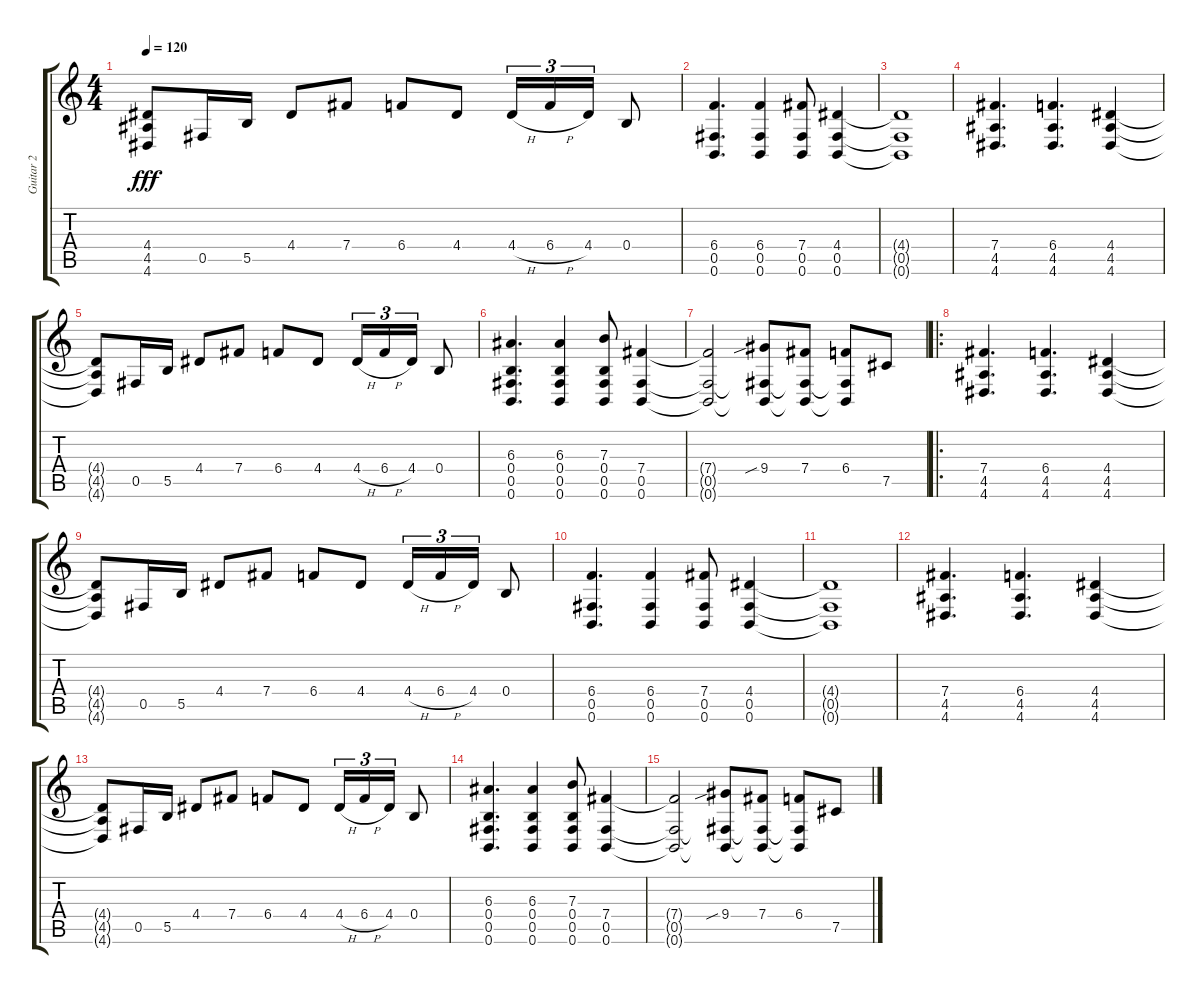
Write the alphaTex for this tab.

\track ("Guitar 2" "Guitar 2") {instrument distortionguitar}
\staff {score tabs}
\tuning (Db4 Ab3 E3 B2 Gb2 B1) {hide}
\ts (4 4)
\tempo 120
\clef g2
\ks c
(4.4{t} 4.5{t} 4.6{t}).8{dy fff} 0.5.16 5.5.16 4.4.8 7.4.8 6.4.8 4.4.8 4.4{h}.16{tu (3 2)} 6.4{h}.16{tu (3 2)} 4.4.16{tu (3 2)} 0.4.8 |
(6.4 0.5 0.6).4{d} (6.4 0.5 0.6).4 (7.4 0.5 0.6).8 (4.4 0.5 0.6).4 |
(4.4{t} 0.5{t} 0.6{t}).1 |
(7.4 4.5 4.6).4{d} (6.4 4.5 4.6).4{d} (4.4 4.5 4.6).4 |
(4.4{t} 4.5{t} 4.6{t}).8 0.5.16 5.5.16 4.4.8 7.4.8 6.4.8 4.4.8 4.4{h}.16{tu (3 2)} 6.4{h}.16{tu (3 2)} 4.4.16{tu (3 2)} 0.4.8 |
(6.3 0.4 0.5 0.6).4{d} (6.3 0.4 0.5 0.6).4 (7.3 0.4 0.5 0.6).8 (7.4 0.5 0.6).4 |
(7.4{t} 0.5{t} 0.6{t}).2 (9.4{sib} 0.5{t} 0.6{t}).8 (7.4 0.5{t} 0.6{t}).8 (6.4 0.5{t} 0.6{t}).8 7.5.8 |
\ro
(7.4 4.5 4.6).4{d} (6.4 4.5 4.6).4{d} (4.4 4.5 4.6).4 |
(4.4{t} 4.5{t} 4.6{t}).8 0.5.16 5.5.16 4.4.8 7.4.8 6.4.8 4.4.8 4.4{h}.16{tu (3 2)} 6.4{h}.16{tu (3 2)} 4.4.16{tu (3 2)} 0.4.8 |
(6.4 0.5 0.6).4{d} (6.4 0.5 0.6).4 (7.4 0.5 0.6).8 (4.4 0.5 0.6).4 |
(4.4{t} 0.5{t} 0.6{t}).1 |
(7.4 4.5 4.6).4{d} (6.4 4.5 4.6).4{d} (4.4 4.5 4.6).4 |
(4.4{t} 4.5{t} 4.6{t}).8 0.5.16 5.5.16 4.4.8 7.4.8 6.4.8 4.4.8 4.4{h}.16{tu (3 2)} 6.4{h}.16{tu (3 2)} 4.4.16{tu (3 2)} 0.4.8 |
(6.3 0.4 0.5 0.6).4{d} (6.3 0.4 0.5 0.6).4 (7.3 0.4 0.5 0.6).8 (7.4 0.5 0.6).4 |
(7.4{t} 0.5{t} 0.6{t}).2 (9.4{sib} 0.5{t} 0.6{t}).8 (7.4 0.5{t} 0.6{t}).8 (6.4 0.5{t} 0.6{t}).8 7.5.8
